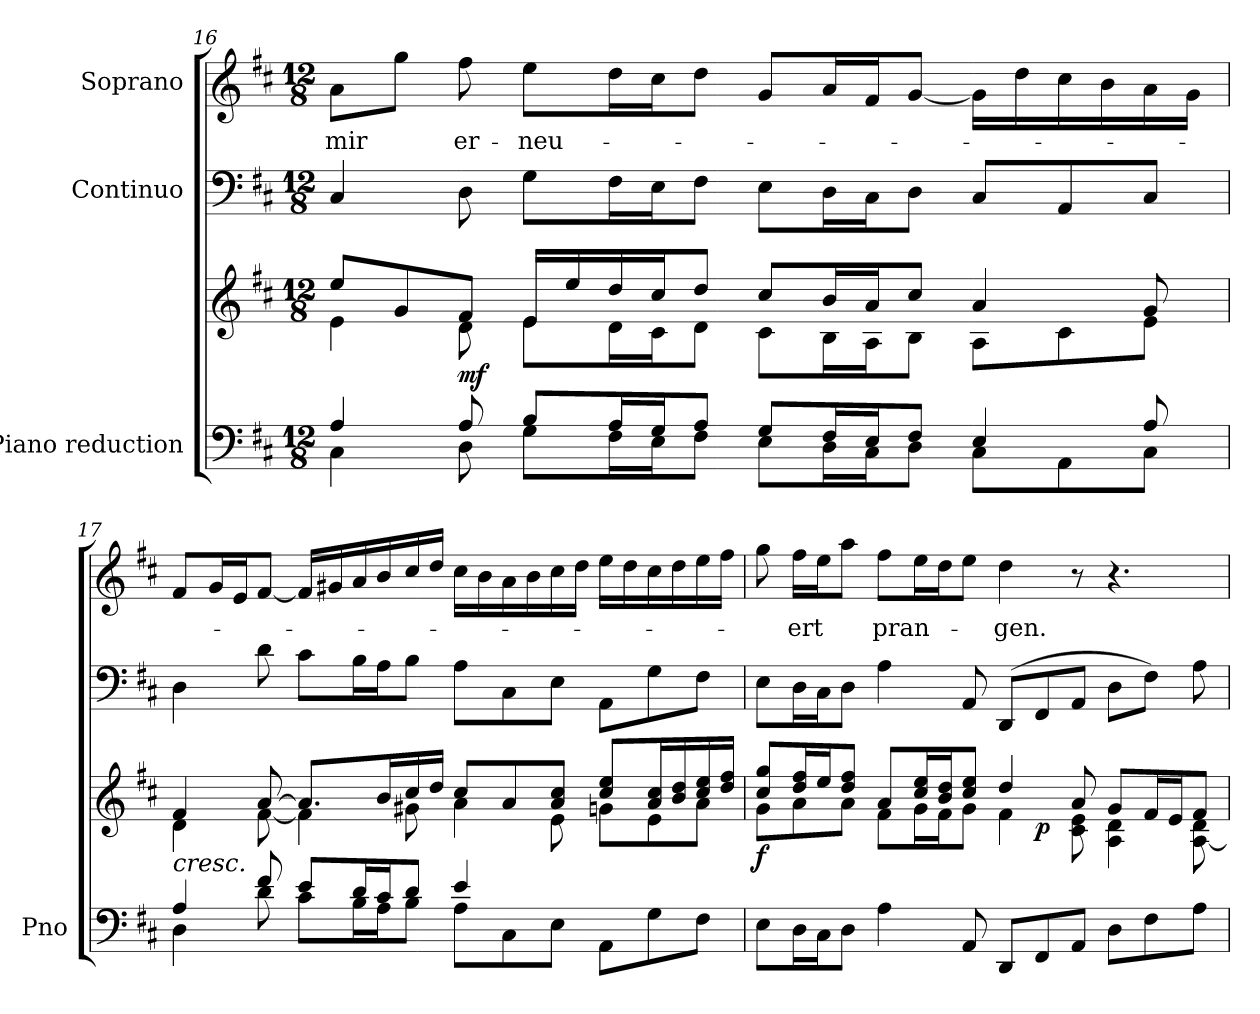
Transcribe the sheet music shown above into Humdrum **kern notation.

**kern	**kern	**dynam	**kern	**kern	**text
*part3	*part3	*part3	*part2	*part1	*part1
*staff4	*staff3	*staff3/4	*staff2	*staff1	*staff1
*I"Piano reduction	*	*	*I"Continuo	*I"Soprano	*
*I'Pno	*	*	*	*	*
!!LO:LB:g=z
*clefF4	*clefG2	*	*clefF4	*clefG2	*
*k[f#c#]	*k[f#c#]	*	*k[f#c#]	*k[f#c#]	*
*M12/8	*M12/8	*	*M12/8	*M12/8	*
=16	=16	=16	=16	=16	=16
*^	*^	*	*	*	*
!	!	!	!	!	!	!	!LO:LY:b
4A/	4C#\	8ee/L	4e\	.	4C#/	8a\L	mir
.	.	8g/	.	.	.	8gg\J	.
!	!	!	!	!LO:DY:b	!	!	!LO:LY:b
8A/	8D\	8f#/J	8d\	mf	8D\	8ff#\	er-
!	!	!	!	!	!	!	!LO:LY:b
8B/L	8G\L	16e/LL	8e\L	.	8G\L	8ee\L	-neu-
.	.	16ee/	.	.	.	.	.
16A/L	16F#\L	16dd/	16d\L	.	16F#\L	16dd\L	.
16G/J	16E\J	16cc#/J	16c#\J	.	16E\J	16cc#\J	.
8A/J	8F#\J	8dd/J	8d\J	.	8F#\J	8dd\J	.
8G/L	8E\L	8cc#/L	8c#\L	.	8E\L	8g/L	.
16F#/L	16D\L	16b/L	16B\L	.	16D\L	16a/L	.
16E/J	16C#\J	16a/J	16A\J	.	16C#\J	16f#/J	.
8F#/J	8D\J	8cc#/J	8B\J	.	8D\J	[8g/J	.
4E/	8C#\L	4a/	8A\L	.	8C#/L	16g\LL]	.
.	.	.	.	.	.	16dd\	.
.	8AA\	.	8c#\	.	8AA/	16cc#\	.
.	.	.	.	.	.	16b\	.
8A/	8C#\J	8g/	8e\J	.	8C#/J	16a\	.
.	.	.	.	.	.	16g\JJ	.
=17	=17	=17	=17	=17	=17	=17	=17
!	!	!LO:TX:b:i:t=cresc.	!	!	!	!	!
4A/	4D\	4f#/	4d\	.	4D\	8f#/L	.
.	.	.	.	.	.	16g/L	.
.	.	.	.	.	.	16e/J	.
8f#/	8d\	[8a/	[8f#\	.	8d\	[8f#/J	.
8e/L	8c#\L	8.a/L]	4f#\]	.	8c#\L	16f#/LL]	.
.	.	.	.	.	.	16g#X/	.
16d/L	16B\L	.	.	.	16B\L	16a/	.
16c#/J	16A\J	16b/L	.	.	16A\J	16b/	.
8d/J	8B\J	16cc#/	8g#X\	.	8B\J	16cc#/	.
.	.	16dd/JJ	.	.	.	16dd/JJ	.
4e/	8A\L	8cc#/L	4a\	.	8A\L	16cc#\LL	.
.	.	.	.	.	.	16b\	.
.	8C#\	8a/	.	.	8C#\	16a\	.
.	.	.	.	.	.	16b\	.
2ryy	8E\J	8a/ 8cc#/J	8e\	.	8E\J	16cc#\	.
.	.	.	.	.	.	16dd\JJ	.
.	8AA\L	8cc#/ 8ee/L	8gn\L	.	8AA\L	16ee\LL	.
.	.	.	.	.	.	16dd\	.
.	8G\	16a/ 16cc#/L	8e\	.	8G\	16cc#\	.
.	.	16b/ 16dd/	.	.	.	16dd\	.
.	8F#\J	16cc#/ 16ee/	8a\J	.	8F#\J	16ee\	.
.	.	16dd/ 16ff#/JJ	.	.	.	16ff#\JJ	.
*v	*v	*	*	*	*	*	*
=18	=18	=18	=18	=18	=18	=18
!	!	!	!LO:DY:b	!	!	!
*	*	*^	*	*	*	*
8E\L	8cc#/ 8gg/L	8g\L	2..ryy	f	8E\L	8gg\	.
!	!	!	!	!	!	!	!LO:LY:b
16D\L	16dd/ 16ff#/L	8a\	.	.	16D\L	16ff#\LL	-ert
16C#\J	16ee/J	.	.	.	16C#\J	16ee\J	.
8D\J	8dd/ 8ff#/J	8a\J	.	.	8D\J	8aa\J	.
!	!	!	!	!	!	!	!LO:LY:b
4A\	8a/L	8f#\L	.	.	4A\	8ff#\L	pran-
.	16cc#/ 16ee/L	16g\L	.	.	.	16ee\L	.
.	16b/ 16dd/J	16f#\J	.	.	.	16dd\J	.
8AA/	8cc#/ 8ee/J	8g\J	.	.	8AA/	8ee\J	.
!	!	!	!	!	!	!	!LO:LY:b
8DD/L	4dd/	4f#\	.	.	(8DD/L	4dd\	-gen.
!	!	!	!	!LO:DY:b	!	!	!
8FF#/	.	.	2ryy	p	8FF#/	.	.
8AA/J	8a/	8c#\ 8e\	.	.	8AA/J	8r	.
8D\L	8g/L	4A\ 4d\	.	.	8D\L	4.r	.
8F#\	16f#/L	.	.	.	8F#\J)	.	.
.	16e/J	.	.	.	.	.	.
8A\J	8f#/J	[8A\ 8d\	8ryy	.	8A\	.	.
*	*v	*v	*v	*	*	*	*
=	=	=	=	=	=
*-	*-	*-	*-	*-	*-
